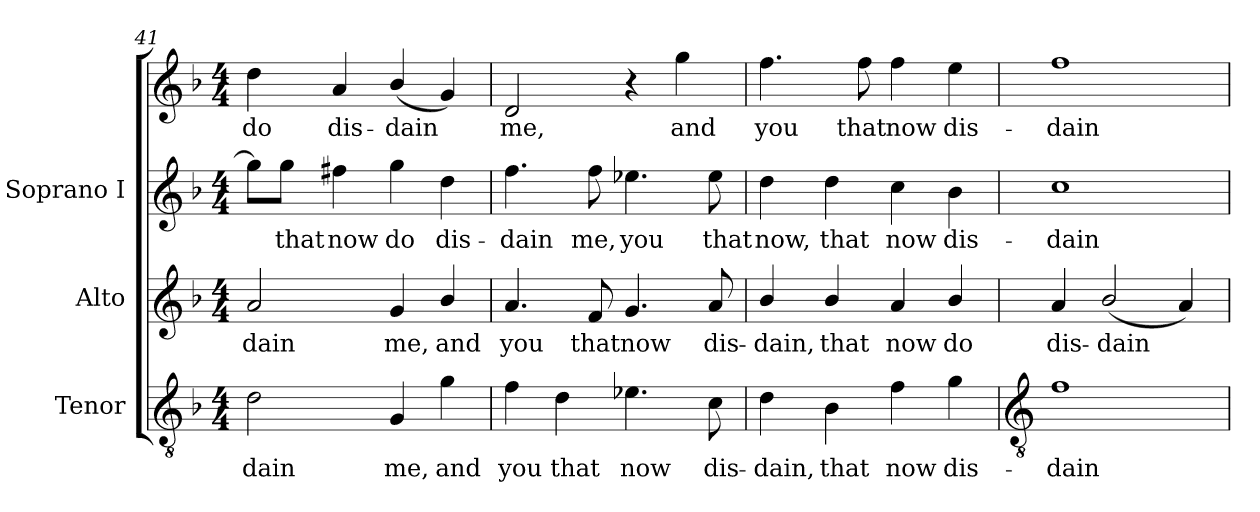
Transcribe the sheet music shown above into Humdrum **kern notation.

**kern	**text	**kern	**text	**kern	**text	**kern	**text
*part3	*part3	*part2	*part2	*part1	*part1	*part1	*part1
*staff4	*staff4	*staff3	*staff3	*staff2	*staff2	*staff1	*staff1
*I"Tenor	*	*I"Alto	*	*I"Soprano I	*	*	*
*I'T	*	*I'A	*	*I'S	*	*	*
*clefGv2	*	*clefG2	*	*clefG2	*	*clefG2	*
*k[b-]	*	*k[b-]	*	*k[b-]	*	*k[b-]	*
*F:	*	*F:	*	*F:	*	*F:	*
*M4/4	*	*M4/4	*	*M4/4	*	*M4/4	*
=41	=41	=41	=41	=41	=41	=41	=41
!	!LO:LY:b	!	!LO:LY:b	!	!	!	!LO:LY:b
2d	-dain	2a	-dain	8gg\L]	.	4dd	do
!	!	!	!	!	!LO:LY:b	!	!
.	.	.	.	8gg\J	that	.	.
!	!	!	!	!	!LO:LY:b	!	!LO:LY:b
.	.	.	.	4ff#X	now	4a	dis-
!	!LO:LY:b	!	!LO:LY:b	!	!LO:LY:b	!	!LO:LY:b
4G	me,	4g	me,	4gg	do	(<4b-/	-dain
!	!LO:LY:b	!	!LO:LY:b	!	!LO:LY:b	!	!
4g	and	4b-/	and	4dd	dis-	4g)	.
=42	=42	=42	=42	=42	=42	=42	=42
!	!LO:LY:b	!	!LO:LY:b	!	!LO:LY:b	!	!LO:LY:b
4f	you	4.a	you	4.ff	dain	2d	-me,
!	!LO:LY:b	!	!	!	!	!	!
4d	that	.	.	.	.	.	.
!	!	!	!LO:LY:b	!	!LO:LY:b	!	!
.	.	8f	that	8ff	me,	.	.
!	!LO:LY:b	!	!LO:LY:b	!	!LO:LY:b	!	!
4.e-X	now	4.g	now	4.ee-X	you	4r	.
!	!	!	!	!	!	!	!LO:LY:b
.	.	.	.	.	.	4gg	and
!	!LO:LY:b	!	!LO:LY:b	!	!LO:LY:b	!	!
8c	dis-	8a	dis-	8ee-	that	.	.
=43	=43	=43	=43	=43	=43	=43	=43
!	!LO:LY:b	!	!LO:LY:b	!	!LO:LY:b	!	!LO:LY:b
4d	-dain,	4b-/	-dain,	4dd	-now,	4.ff	you
!	!LO:LY:b	!	!LO:LY:b	!	!LO:LY:b	!	!
4B-	that	4b-/	that	4dd	that	.	.
!	!	!	!	!	!	!	!LO:LY:b
.	.	.	.	.	.	8ff	that
!	!LO:LY:b	!	!LO:LY:b	!	!LO:LY:b	!	!LO:LY:b
4f	now	4a	now	4cc	now	4ff	now
!	!LO:LY:b	!	!LO:LY:b	!	!LO:LY:b	!	!LO:LY:b
4g	dis-	4b-/	do	4b-	dis-	4ee	dis-
!!LO:LB:g=z
=44	=44	=44	=44	=44	=44	=44	=44
*clefGv2	*	*	*	*	*	*	*
!	!LO:LY:b	!	!LO:LY:b	!	!LO:LY:b	!	!LO:LY:b
1f	-dain	4a	dis-	1cc	dain	1ff	-dain
!	!	!	!LO:LY:b	!	!	!	!
.	.	(<2b-/	-dain	.	.	.	.
.	.	4a)	.	.	.	.	.
=	=	=	=	=	=	=	=
*-	*-	*-	*-	*-	*-	*-	*-
